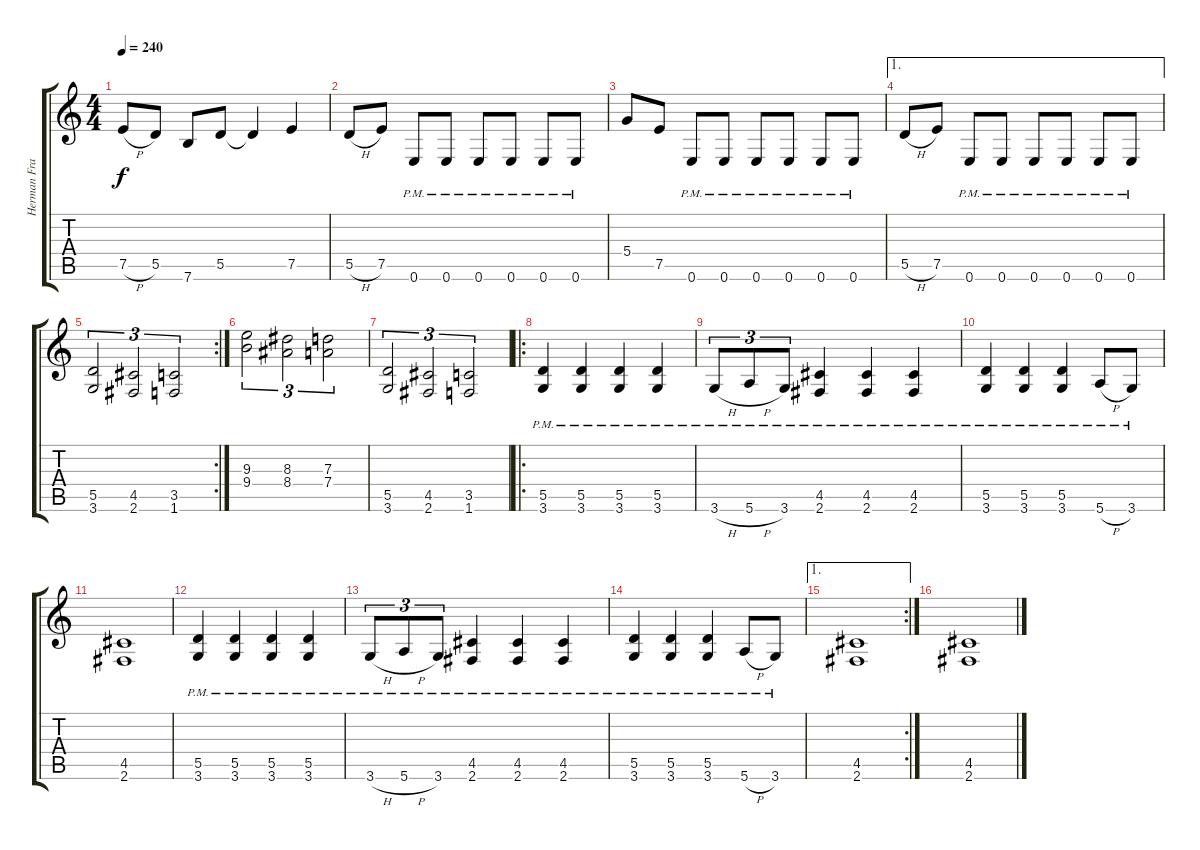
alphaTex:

\track ("Herman Frank" "Herman Fra") {instrument distortionguitar}
\staff {score tabs}
\tuning (E4 B3 G3 D3 A2 E2) {hide}
\ts (4 4)
\tempo 240
\clef g2
\ks c
7.5{h}.8{dy f} 5.5.8 7.6.8 5.5.8 5.5{t}.4 7.5.4 |
5.5{h}.8 7.5.8 0.6{pm}.8 0.6{pm}.8 0.6{pm}.8 0.6{pm}.8 0.6{pm}.8 0.6{pm}.8 |
5.4.8 7.5.8 0.6{pm}.8 0.6{pm}.8 0.6{pm}.8 0.6{pm}.8 0.6{pm}.8 0.6{pm}.8 |
\ae 1
5.5{h}.8 7.5.8 0.6{pm}.8 0.6{pm}.8 0.6{pm}.8 0.6{pm}.8 0.6{pm}.8 0.6{pm}.8 |
\rc 2
(5.5 3.6).2{tu (3 2)} (4.5 2.6).2{tu (3 2)} (3.5 1.6).2{tu (3 2)} |
(9.3 9.4).2{tu (3 2)} (8.3 8.4).2{tu (3 2)} (7.3 7.4).2{tu (3 2)} |
(5.5 3.6).2{tu (3 2)} (4.5 2.6).2{tu (3 2)} (3.5 1.6).2{tu (3 2)} |
\ro
(5.5{pm} 3.6{pm}).4 (5.5{pm} 3.6{pm}).4 (5.5{pm} 3.6{pm}).4 (5.5{pm} 3.6{pm}).4 |
3.6{h pm}.8{tu (3 2)} 5.6{h pm}.8{tu (3 2)} 3.6{pm}.8{tu (3 2)} (4.5{pm} 2.6{pm}).4 (4.5{pm} 2.6{pm}).4 (4.5{pm} 2.6{pm}).4 |
(5.5{pm} 3.6{pm}).4 (5.5{pm} 3.6{pm}).4 (5.5{pm} 3.6{pm}).4 5.6{h pm}.8 3.6{pm}.8 |
(4.5 2.6).1 |
(5.5{pm} 3.6{pm}).4 (5.5{pm} 3.6{pm}).4 (5.5{pm} 3.6{pm}).4 (5.5{pm} 3.6{pm}).4 |
3.6{h pm}.8{tu (3 2)} 5.6{h pm}.8{tu (3 2)} 3.6{pm}.8{tu (3 2)} (4.5{pm} 2.6{pm}).4 (4.5{pm} 2.6{pm}).4 (4.5{pm} 2.6{pm}).4 |
(5.5{pm} 3.6{pm}).4 (5.5{pm} 3.6{pm}).4 (5.5{pm} 3.6{pm}).4 5.6{h pm}.8 3.6{pm}.8 |
\ae 1
\rc 2
(4.5 2.6).1 |
(4.5 2.6).1
